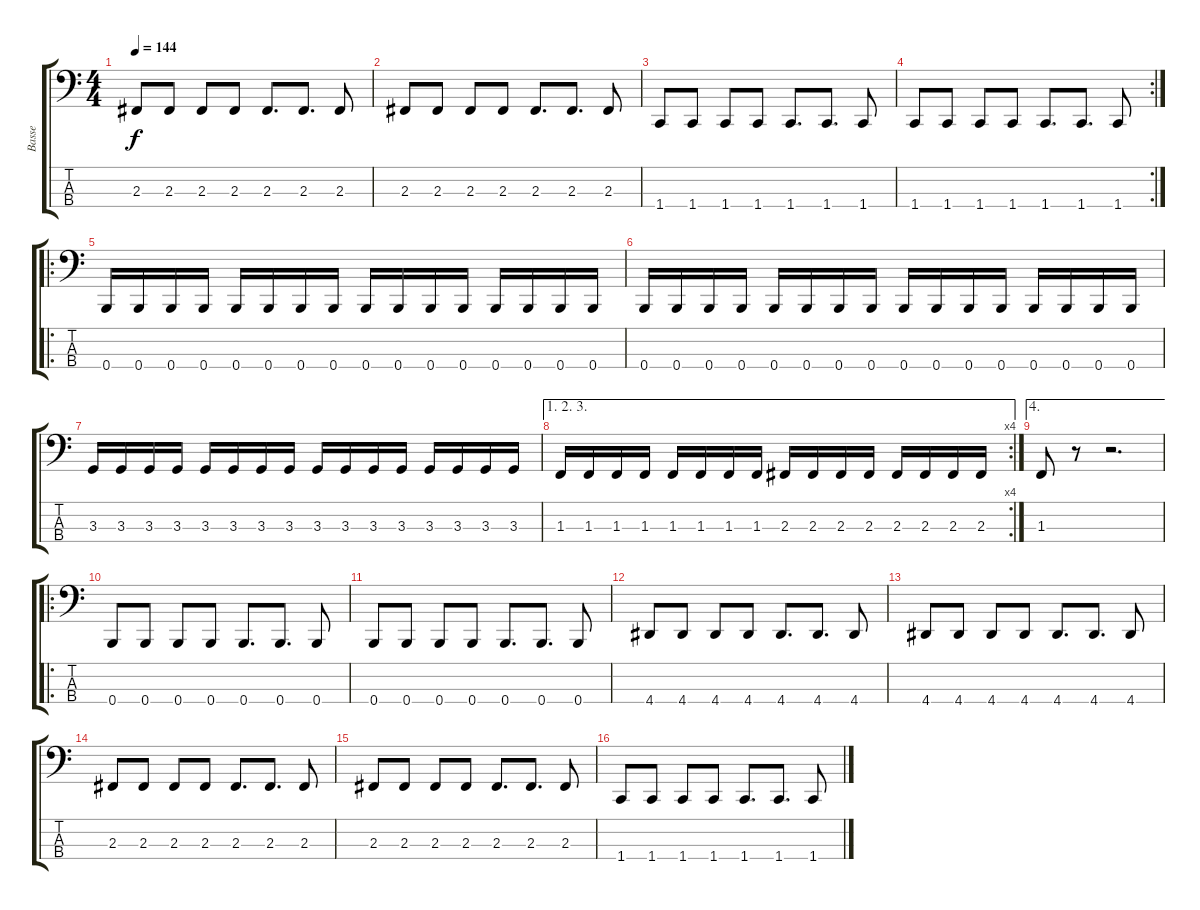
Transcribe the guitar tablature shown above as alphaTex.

\track ("Basse" "Basse") {instrument electricbassfinger}
\staff {score tabs}
\tuning (D2 A1 E1 B0) {hide}
\ts (4 4)
\tempo 144
\clef f4
\ks c
2.3.8{dy f} 2.3.8 2.3.8 2.3.8 2.3.8{d} 2.3.8{d} 2.3.8 |
2.3.8 2.3.8 2.3.8 2.3.8 2.3.8{d} 2.3.8{d} 2.3.8 |
1.4.8 1.4.8 1.4.8 1.4.8 1.4.8{d} 1.4.8{d} 1.4.8 |
\rc 2
1.4.8 1.4.8 1.4.8 1.4.8 1.4.8{d} 1.4.8{d} 1.4.8 |
\ro
0.4.16 0.4.16 0.4.16 0.4.16 0.4.16 0.4.16 0.4.16 0.4.16 0.4.16 0.4.16 0.4.16 0.4.16 0.4.16 0.4.16 0.4.16 0.4.16 |
0.4.16 0.4.16 0.4.16 0.4.16 0.4.16 0.4.16 0.4.16 0.4.16 0.4.16 0.4.16 0.4.16 0.4.16 0.4.16 0.4.16 0.4.16 0.4.16 |
3.3.16 3.3.16 3.3.16 3.3.16 3.3.16 3.3.16 3.3.16 3.3.16 3.3.16 3.3.16 3.3.16 3.3.16 3.3.16 3.3.16 3.3.16 3.3.16 |
\ae (1 2 3)
\rc 4
1.3.16 1.3.16 1.3.16 1.3.16 1.3.16 1.3.16 1.3.16 1.3.16 2.3.16 2.3.16 2.3.16 2.3.16 2.3.16 2.3.16 2.3.16 2.3.16 |
\ae 4
1.3.8 r.8 r.2{d} |
\ro
0.4.8 0.4.8 0.4.8 0.4.8 0.4.8{d} 0.4.8{d} 0.4.8 |
0.4.8 0.4.8 0.4.8 0.4.8 0.4.8{d} 0.4.8{d} 0.4.8 |
4.4.8 4.4.8 4.4.8 4.4.8 4.4.8{d} 4.4.8{d} 4.4.8 |
4.4.8 4.4.8 4.4.8 4.4.8 4.4.8{d} 4.4.8{d} 4.4.8 |
2.3.8 2.3.8 2.3.8 2.3.8 2.3.8{d} 2.3.8{d} 2.3.8 |
2.3.8 2.3.8 2.3.8 2.3.8 2.3.8{d} 2.3.8{d} 2.3.8 |
1.4.8 1.4.8 1.4.8 1.4.8 1.4.8{d} 1.4.8{d} 1.4.8
